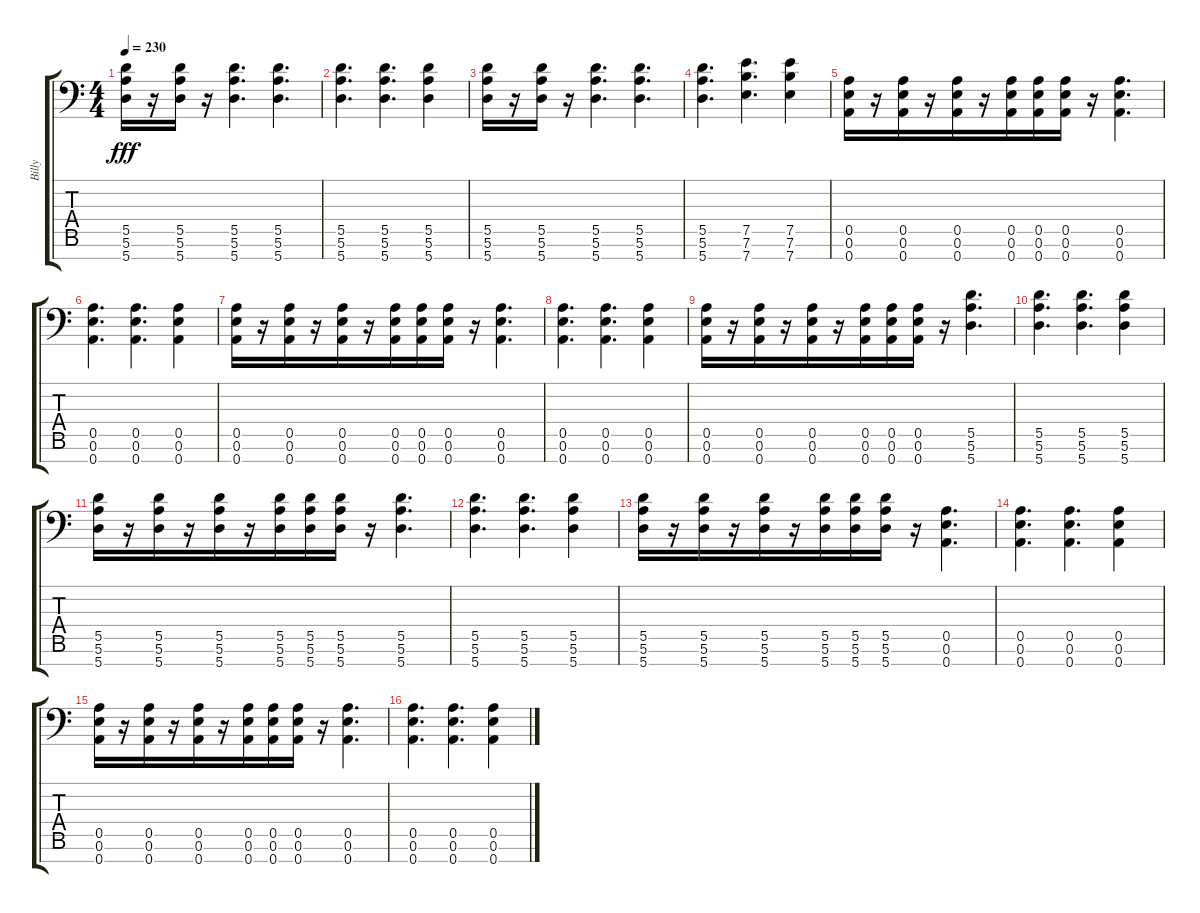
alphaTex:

\track ("Billy" "Billy") {instrument distortionguitar}
\staff {score tabs}
\tuning (E4 B3 G3 D3 A2 E2 A1) {hide}
\ts (4 4)
\tempo 230
\clef f4
\ks c
(5.5 5.6 5.7).16{dy fff beam merge} r.16 (5.5 5.6 5.7).16 r.16 (5.5 5.6 5.7).4{d} (5.5 5.6 5.7).4{d} |
(5.5 5.6 5.7).4{d} (5.5 5.6 5.7).4{d} (5.5 5.6 5.7).4 |
(5.5 5.6 5.7).16{beam merge} r.16 (5.5 5.6 5.7).16 r.16 (5.5 5.6 5.7).4{d} (5.5 5.6 5.7).4{d} |
(5.5 5.6 5.7).4{d} (7.5 7.6 7.7).4{d} (7.5 7.6 7.7).4 |
(0.5 0.6 0.7).16{beam merge} r.16 (0.5 0.6 0.7).16{beam merge} r.16{beam merge} (0.5 0.6 0.7).16 r.16 (0.5 0.6 0.7).16{beam merge} (0.5 0.6 0.7).16{beam merge} (0.5 0.6 0.7).16 r.16 (0.5 0.6 0.7).4{d} |
(0.5 0.6 0.7).4{d} (0.5 0.6 0.7).4{d} (0.5 0.6 0.7).4 |
(0.5 0.6 0.7).16{beam merge} r.16 (0.5 0.6 0.7).16{beam merge} r.16{beam merge} (0.5 0.6 0.7).16 r.16 (0.5 0.6 0.7).16{beam merge} (0.5 0.6 0.7).16{beam merge} (0.5 0.6 0.7).16 r.16 (0.5 0.6 0.7).4{d} |
(0.5 0.6 0.7).4{d} (0.5 0.6 0.7).4{d} (0.5 0.6 0.7).4 |
(0.5 0.6 0.7).16{beam merge} r.16 (0.5 0.6 0.7).16{beam merge} r.16{beam merge} (0.5 0.6 0.7).16 r.16 (0.5 0.6 0.7).16{beam merge} (0.5 0.6 0.7).16{beam merge} (0.5 0.6 0.7).16 r.16 (5.5 5.6 5.7).4{d} |
(5.5 5.6 5.7).4{d} (5.5 5.6 5.7).4{d} (5.5 5.6 5.7).4 |
(5.5 5.6 5.7).16{beam merge} r.16 (5.5 5.6 5.7).16{beam merge} r.16{beam merge} (5.5 5.6 5.7).16 r.16 (5.5 5.6 5.7).16{beam merge} (5.5 5.6 5.7).16{beam merge} (5.5 5.6 5.7).16 r.16 (5.5 5.6 5.7).4{d} |
(5.5 5.6 5.7).4{d} (5.5 5.6 5.7).4{d} (5.5 5.6 5.7).4 |
(5.5 5.6 5.7).16{beam merge} r.16 (5.5 5.6 5.7).16{beam merge} r.16{beam merge} (5.5 5.6 5.7).16 r.16 (5.5 5.6 5.7).16{beam merge} (5.5 5.6 5.7).16{beam merge} (5.5 5.6 5.7).16 r.16 (0.5 0.6 0.7).4{d} |
(0.5 0.6 0.7).4{d} (0.5 0.6 0.7).4{d} (0.5 0.6 0.7).4 |
(0.5 0.6 0.7).16{beam merge} r.16 (0.5 0.6 0.7).16{beam merge} r.16{beam merge} (0.5 0.6 0.7).16 r.16 (0.5 0.6 0.7).16{beam merge} (0.5 0.6 0.7).16{beam merge} (0.5 0.6 0.7).16 r.16 (0.5 0.6 0.7).4{d} |
(0.5 0.6 0.7).4{d} (0.5 0.6 0.7).4{d} (0.5 0.6 0.7).4
